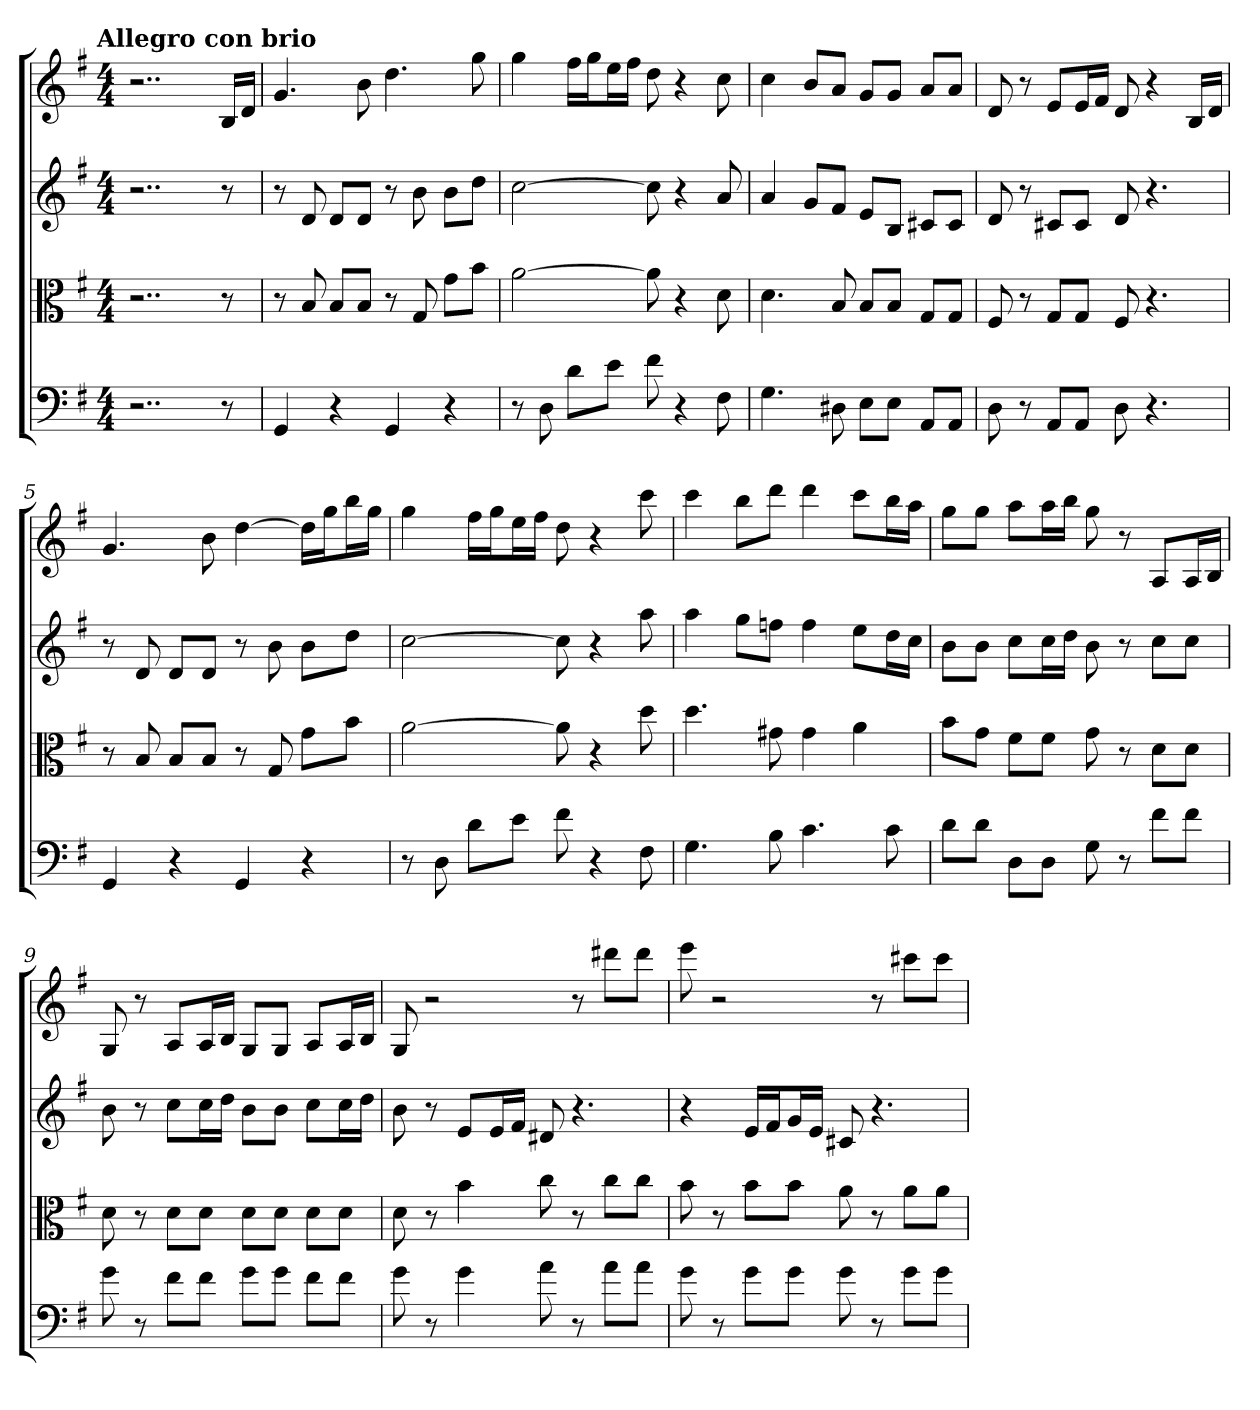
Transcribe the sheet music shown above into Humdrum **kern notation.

**kern	**kern	**kern	**kern
*part4	*part3	*part2	*part1
*staff4	*staff3	*staff2	*staff1
*clefF4	*clefC3	*	*
*k[f#]	*k[f#]	*k[f#]	*k[f#]
*G:	*G:	*G:	*G:
!!LO:TX:omd:t=Allegro con brio
*M4/4	*M4/4	*M4/4	*M4/4
*MM132	*MM132	*MM132	*MM132
=	=	=	=
2..r	2..r	2..r	2..r
8r	8r	8r	16BLL
.	.	.	16dJJ
=1	=1	=1	=1
4GG	8r	8r	4.g
.	8B	8d	.
4r	8B/L	8dL	.
.	8B/J	8dJ	8b
4GG	8r	8r	4.dd
.	8G	8b	.
4r	8g\L	8bL	.
.	8b\J	8ddJ	8gg
=2	=2	=2	=2
8r	[2a	[2cc	4gg
8D	.	.	.
8d\L	.	.	16ff#LL
.	.	.	16ggJ
8e\J	.	.	16eeL
.	.	.	16ff#JJ
8f#	8a]	8cc]	8dd
4r	4r	4r	4r
8F#	8d	8a	8cc
=3	=3	=3	=3
4.G	4.d	4a	4cc
.	.	8gL	8bL
8D#X	8B	8f#J	8aJ
8E\L	8B/L	8eL	8gL
8E\J	8B/J	8BJ	8gJ
8AA/L	8G/L	8c#XL	8aL
8AA/J	8G/J	8c#J	8aJ
=4	=4	=4	=4
8D	8F#	8d	8d
8r	8r	8r	8r
8AA/L	8G/L	8c#XL	8eL
8AA/J	8G/J	8c#J	16eL
.	.	.	16f#JJ
8D	8F#	8d	8d
4.r	4.r	4.r	4r
.	.	.	16BLL
.	.	.	16dJJ
=5	=5	=5	=5
4GG	8r	8r	4.g
.	8B	8d	.
4r	8B/L	8dL	.
.	8B/J	8dJ	8b
4GG	8r	8r	[4dd
.	8G	8b	.
4r	8g\L	8bL	16ddLL]
.	.	.	16ggJ
.	8b\J	8ddJ	16bbL
.	.	.	16ggJJ
=6	=6	=6	=6
8r	[2a	[2cc	4gg
8D	.	.	.
8d\L	.	.	16ff#LL
.	.	.	16ggJ
8e\J	.	.	16eeL
.	.	.	16ff#JJ
8f#	8a]	8cc]	8dd
4r	4r	4r	4r
8F#	8dd	8aa	8ccc
=7	=7	=7	=7
4.G	4.dd	4aa	4ccc
.	.	8ggL	8bbL
8B	8g#X	8ffnJ	8dddJ
4.c	4g#	4ff	4ddd
.	4a	8eeL	8cccL
8c	.	16ddL	16bbL
.	.	16ccJJ	16aaJJ
=8	=8	=8	=8
8d\L	8b\L	8bL	8ggL
8d\J	8g\J	8bJ	8ggJ
8D\L	8f#\L	8ccL	8aaL
8D\J	8f#\J	16ccL	16aaL
.	.	16ddJJ	16bbJJ
8G	8g	8b	8gg
8r	8r	8r	8r
8f#\L	8d\L	8ccL	8AL
8f#\J	8d\J	8ccJ	16AL
.	.	.	16BJJ
=9	=9	=9	=9
8g	8d	8b	8G
8r	8r	8r	8r
8f#\L	8d\L	8ccL	8AL
8f#\J	8d\J	16ccL	16AL
.	.	16ddJJ	16BJJ
8g\L	8d\L	8bL	8GL
8g\J	8d\J	8bJ	8GJ
8f#\L	8d\L	8ccL	8AL
8f#\J	8d\J	16ccL	16AL
.	.	16ddJJ	16BJJ
=10	=10	=10	=10
8g	8d	8b	8G
8r	8r	8r	2r
4g	4b	8eL	.
.	.	16eL	.
.	.	16f#JJ	.
8a	8cc	8d#X	.
8r	8r	4.r	8r
8a\L	8cc\L	.	8ddd#XL
8a\J	8cc\J	.	8ddd#J
=11	=11	=11	=11
8g	8b	4r	8eee
8r	8r	.	2r
8g\L	8b\L	16eLL	.
.	.	16f#J	.
8g\J	8b\J	16gL	.
.	.	16eJJ	.
8g	8a	8c#X	.
8r	8r	4.r	8r
8g\L	8a\L	.	8ccc#XL
8g\J	8a\J	.	8ccc#J
=	=	=	=
*-	*-	*-	*-
